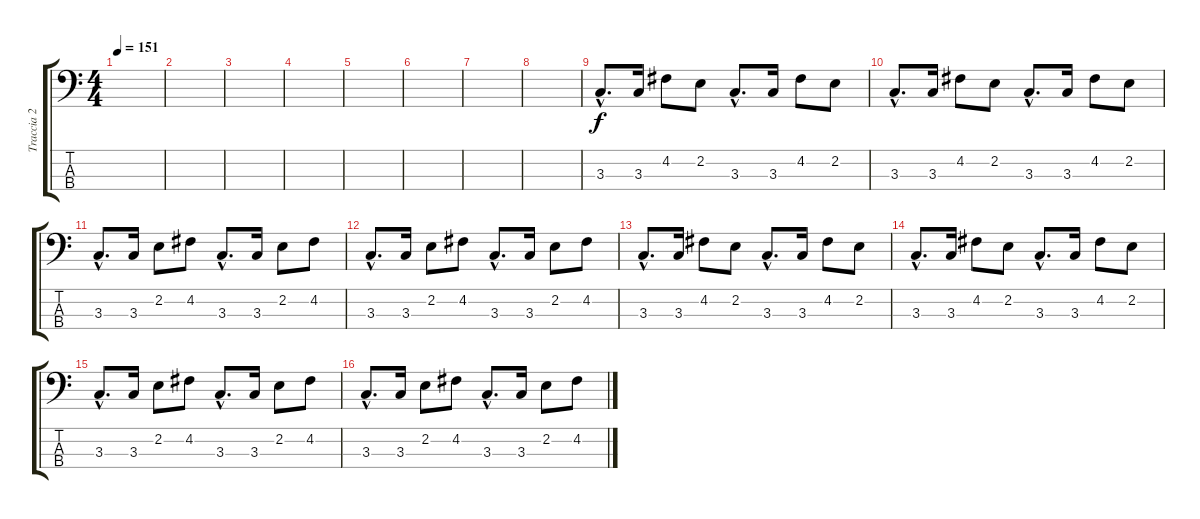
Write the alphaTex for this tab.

\track ("Traccia 2" "Traccia 2") {instrument electricbassfinger}
\staff {score tabs}
\tuning (G2 D2 A1 E1) {hide}
\ts (4 4)
\tempo 151
\clef f4
\ks c
|
|
|
|
|
|
|
|
3.3{hac}.8{d} 3.3.16 4.2.8 2.2.8 3.3{hac}.8{d} 3.3.16 4.2.8 2.2.8 |
3.3{hac}.8{d} 3.3.16 4.2.8 2.2.8 3.3{hac}.8{d} 3.3.16 4.2.8 2.2.8 |
3.3{hac}.8{d} 3.3.16 2.2.8 4.2.8 3.3{hac}.8{d} 3.3.16 2.2.8 4.2.8 |
3.3{hac}.8{d} 3.3.16 2.2.8 4.2.8 3.3{hac}.8{d} 3.3.16 2.2.8 4.2.8 |
3.3{hac}.8{d} 3.3.16 4.2.8 2.2.8 3.3{hac}.8{d} 3.3.16 4.2.8 2.2.8 |
3.3{hac}.8{d} 3.3.16 4.2.8 2.2.8 3.3{hac}.8{d} 3.3.16 4.2.8 2.2.8 |
3.3{hac}.8{d} 3.3.16 2.2.8 4.2.8 3.3{hac}.8{d} 3.3.16 2.2.8 4.2.8 |
3.3{hac}.8{d} 3.3.16 2.2.8 4.2.8 3.3{hac}.8{d} 3.3.16 2.2.8 4.2.8
